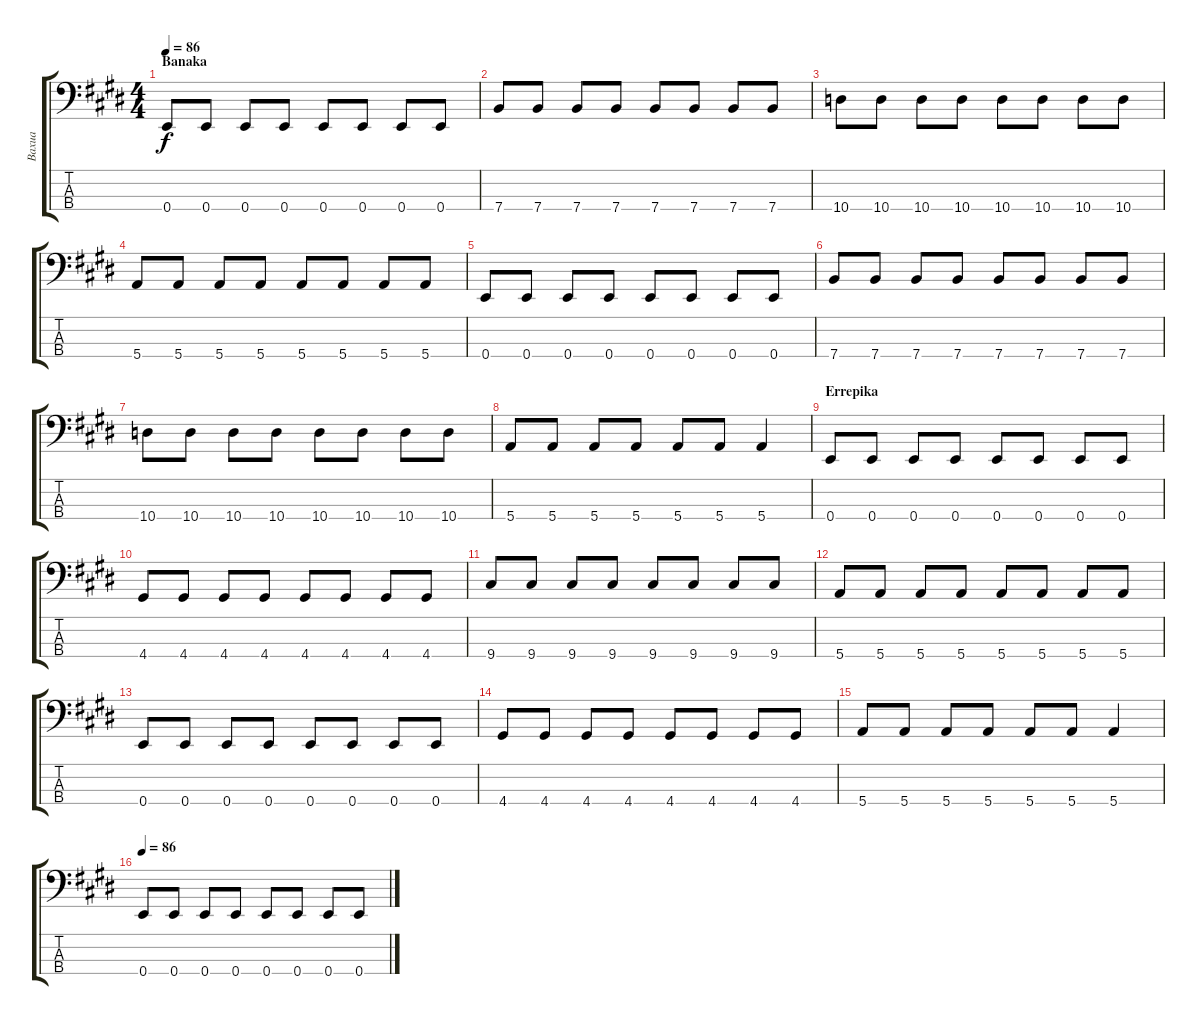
\track ("Baxua" "Baxua") {instrument electricbassfinger}
\staff {score tabs}
\tuning (G2 D2 A1 E1) {hide}
\ts (4 4)
\section ("" "Banaka")
\tempo 86
\clef f4
\ks e
0.4.8{dy f} 0.4.8 0.4.8 0.4.8 0.4.8 0.4.8 0.4.8 0.4.8 |
7.4.8 7.4.8 7.4.8 7.4.8 7.4.8 7.4.8 7.4.8 7.4.8 |
10.4.8 10.4.8 10.4.8 10.4.8 10.4.8 10.4.8 10.4.8 10.4.8 |
5.4.8 5.4.8 5.4.8 5.4.8 5.4.8 5.4.8 5.4.8 5.4.8 |
0.4.8 0.4.8 0.4.8 0.4.8 0.4.8 0.4.8 0.4.8 0.4.8 |
7.4.8 7.4.8 7.4.8 7.4.8 7.4.8 7.4.8 7.4.8 7.4.8 |
10.4.8 10.4.8 10.4.8 10.4.8 10.4.8 10.4.8 10.4.8 10.4.8 |
5.4.8 5.4.8 5.4.8 5.4.8 5.4.8 5.4.8 5.4.4 |
\section ("" "Errepika")
0.4.8 0.4.8 0.4.8 0.4.8 0.4.8 0.4.8 0.4.8 0.4.8 |
4.4.8 4.4.8 4.4.8 4.4.8 4.4.8 4.4.8 4.4.8 4.4.8 |
9.4.8 9.4.8 9.4.8 9.4.8 9.4.8 9.4.8 9.4.8 9.4.8 |
5.4.8 5.4.8 5.4.8 5.4.8 5.4.8 5.4.8 5.4.8 5.4.8 |
0.4.8 0.4.8 0.4.8 0.4.8 0.4.8 0.4.8 0.4.8 0.4.8 |
4.4.8 4.4.8 4.4.8 4.4.8 4.4.8 4.4.8 4.4.8 4.4.8 |
5.4.8 5.4.8 5.4.8 5.4.8 5.4.8 5.4.8 5.4.4 |
\tempo 86
0.4.8 0.4.8 0.4.8 0.4.8 0.4.8 0.4.8 0.4.8 0.4.8
